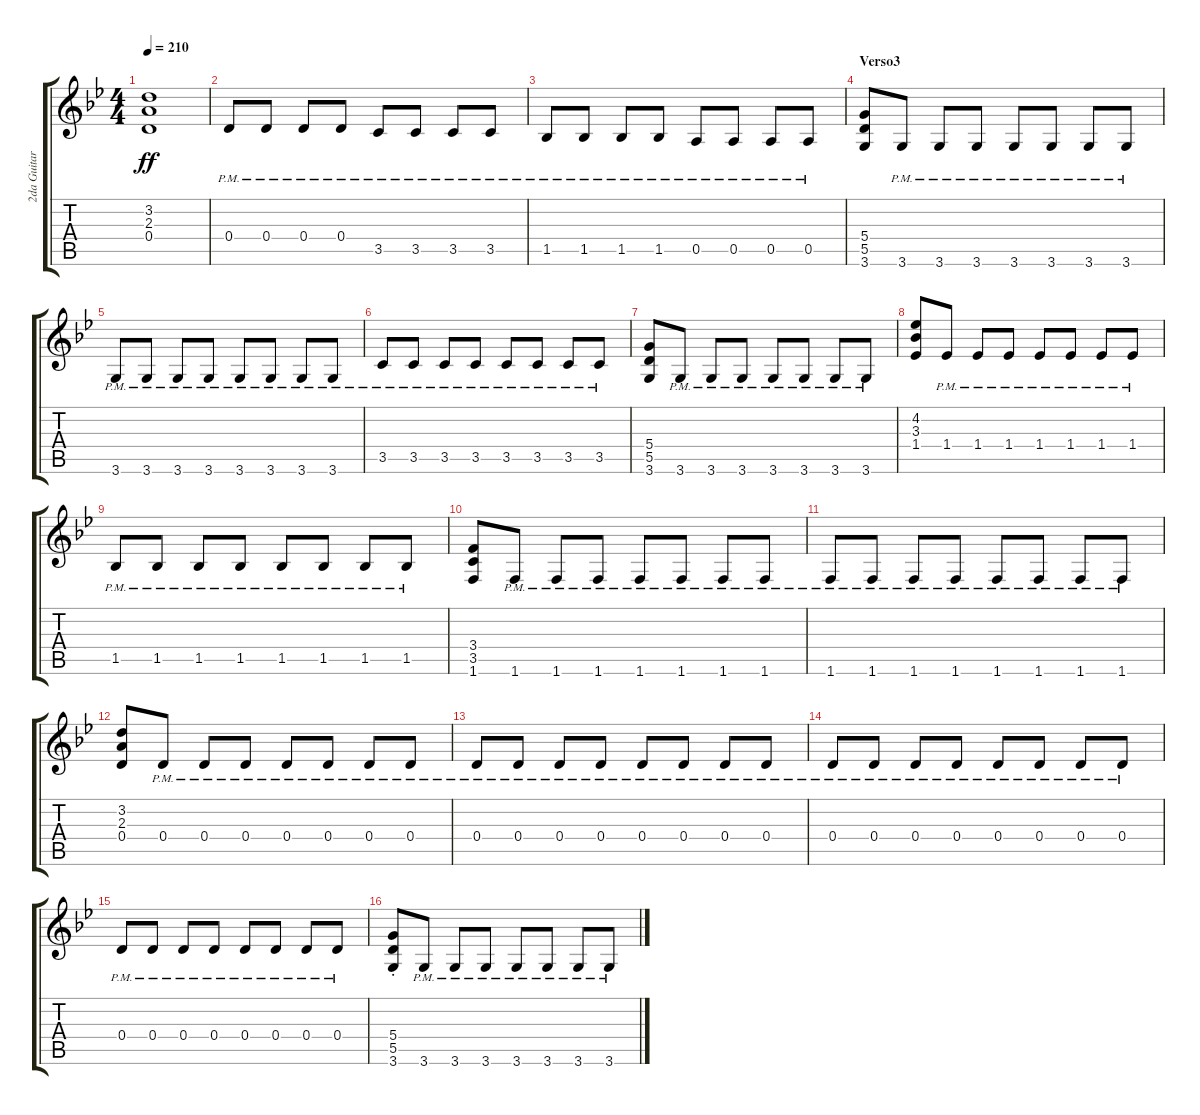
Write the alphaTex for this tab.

\track ("2da Guitarra" "2da Guitar") {instrument overdrivenguitar}
\staff {score tabs}
\tuning (E4 B3 G3 D3 A2 E2) {hide}
\ts (4 4)
\tempo 210
\clef g2
\ks gminor
(3.2{t} 2.3{t} 0.4{t}).1{dy ff} |
0.4{pm}.8 0.4{pm}.8 0.4{pm}.8 0.4{pm}.8 3.5{pm}.8 3.5{pm}.8 3.5{pm}.8 3.5{pm}.8 |
1.5{pm}.8 1.5{pm}.8 1.5{pm}.8 1.5{pm}.8 0.5{pm}.8 0.5{pm}.8 0.5{pm}.8 0.5{pm}.8 |
\section ("" "Verso3")
(5.4 5.5 3.6).8 3.6{pm}.8 3.6{pm}.8 3.6{pm}.8 3.6{pm}.8 3.6{pm}.8 3.6{pm}.8 3.6{pm}.8 |
3.6{pm}.8 3.6{pm}.8 3.6{pm}.8 3.6{pm}.8 3.6{pm}.8 3.6{pm}.8 3.6{pm}.8 3.6{pm}.8 |
3.5{pm}.8 3.5{pm}.8 3.5{pm}.8 3.5{pm}.8 3.5{pm}.8 3.5{pm}.8 3.5{pm}.8 3.5{pm}.8 |
(5.4 5.5 3.6).8 3.6{pm}.8 3.6{pm}.8 3.6{pm}.8 3.6{pm}.8 3.6{pm}.8 3.6{pm}.8 3.6{pm}.8 |
(4.2 3.3 1.4).8 1.4{pm}.8 1.4{pm}.8 1.4{pm}.8 1.4{pm}.8 1.4{pm}.8 1.4{pm}.8 1.4{pm}.8 |
1.5{pm}.8 1.5{pm}.8 1.5{pm}.8 1.5{pm}.8 1.5{pm}.8 1.5{pm}.8 1.5{pm}.8 1.5{pm}.8 |
(3.4 3.5 1.6).8 1.6{pm}.8 1.6{pm}.8 1.6{pm}.8 1.6{pm}.8 1.6{pm}.8 1.6{pm}.8 1.6{pm}.8 |
1.6{pm}.8 1.6{pm}.8 1.6{pm}.8 1.6{pm}.8 1.6{pm}.8 1.6{pm}.8 1.6{pm}.8 1.6{pm}.8 |
(3.2 2.3 0.4).8 0.4{pm}.8 0.4{pm}.8 0.4{pm}.8 0.4{pm}.8 0.4{pm}.8 0.4{pm}.8 0.4{pm}.8 |
0.4{pm}.8 0.4{pm}.8 0.4{pm}.8 0.4{pm}.8 0.4{pm}.8 0.4{pm}.8 0.4{pm}.8 0.4{pm}.8 |
0.4{pm}.8 0.4{pm}.8 0.4{pm}.8 0.4{pm}.8 0.4{pm}.8 0.4{pm}.8 0.4{pm}.8 0.4{pm}.8 |
0.4{pm}.8 0.4{pm}.8 0.4{pm}.8 0.4{pm}.8 0.4{pm}.8 0.4{pm}.8 0.4{pm}.8 0.4{pm}.8 |
(5.4 5.5{st} 3.6).8 3.6{pm}.8 3.6{pm}.8 3.6{pm}.8 3.6{pm}.8 3.6{pm}.8 3.6{pm}.8 3.6{pm}.8
